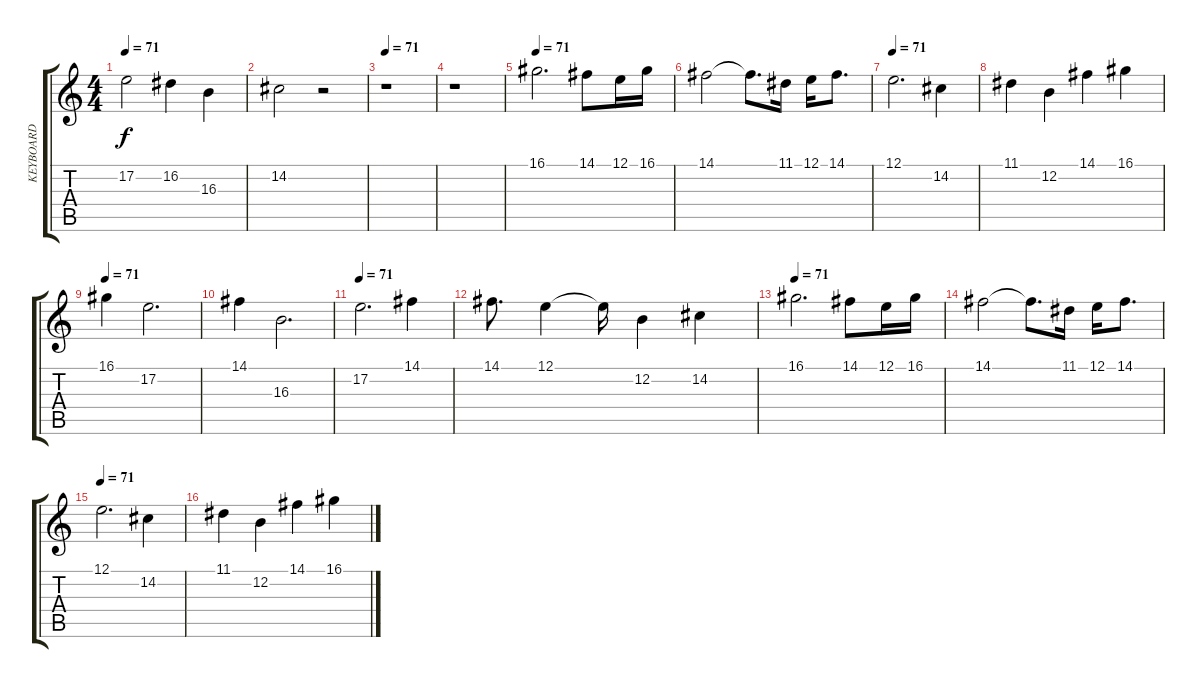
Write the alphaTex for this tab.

\track ("KEYBOARD" "KEYBOARD") {instrument synthstrings1}
\staff {score tabs}
\tuning (E4 B3 G3 D3 A2 E2) {hide}
\ts (4 4)
\tempo 71
\clef g2
\ks c
17.2.2{dy f} 16.2.4 16.3.4 |
14.2.2 r.2 |
\tempo 71
r.1 |
r.1 |
\tempo 71
16.1.2{d} 14.1.8 12.1.16 16.1.16 |
14.1.2 14.1{t}.8{d} 11.1.16 12.1.16 14.1.8{d} |
\tempo 71
12.1.2{d} 14.2.4 |
11.1.4 12.2.4 14.1.4 16.1.4 |
\tempo 71
16.1.4 17.2.2{d} |
14.1.4 16.3.2{d} |
\tempo 71
17.2.2{d} 14.1.4 |
14.1.8{d instrument violin} 12.1.4 12.1{t}.16 12.2.4 14.2.4 |
\tempo 71
16.1.2{d} 14.1.8 12.1.16 16.1.16 |
14.1.2 14.1{t}.8{d} 11.1.16 12.1.16 14.1.8{d} |
\tempo 71
12.1.2{d} 14.2.4 |
11.1.4 12.2.4 14.1.4 16.1.4
